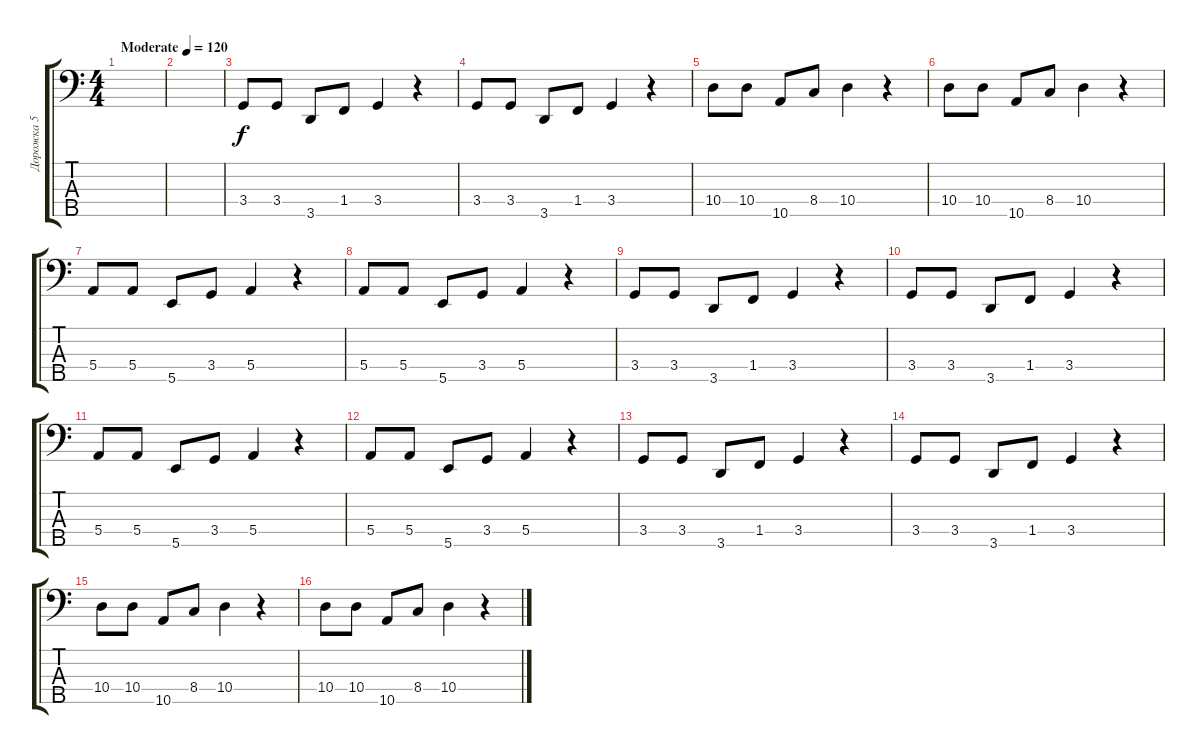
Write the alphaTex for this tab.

\track ("Дорожка 5" "Дорожка 5") {instrument synthbass2}
\staff {score tabs}
\tuning (G2 D2 A1 E1 B0) {hide}
\ts (4 4)
\tempo (120 "Moderate")
\clef f4
\ks c
|
|
3.4.8 3.4.8 3.5.8 1.4.8 3.4.4 r.4 |
3.4.8 3.4.8 3.5.8 1.4.8 3.4.4 r.4 |
10.4.8 10.4.8 10.5.8 8.4.8 10.4.4 r.4 |
10.4.8 10.4.8 10.5.8 8.4.8 10.4.4 r.4 |
5.4.8 5.4.8 5.5.8 3.4.8 5.4.4 r.4 |
5.4.8 5.4.8 5.5.8 3.4.8 5.4.4 r.4 |
3.4.8 3.4.8 3.5.8 1.4.8 3.4.4 r.4 |
3.4.8 3.4.8 3.5.8 1.4.8 3.4.4 r.4 |
5.4.8 5.4.8 5.5.8 3.4.8 5.4.4 r.4 |
5.4.8 5.4.8 5.5.8 3.4.8 5.4.4 r.4 |
3.4.8 3.4.8 3.5.8 1.4.8 3.4.4 r.4 |
3.4.8 3.4.8 3.5.8 1.4.8 3.4.4 r.4 |
10.4.8 10.4.8 10.5.8 8.4.8 10.4.4 r.4 |
10.4.8 10.4.8 10.5.8 8.4.8 10.4.4 r.4
